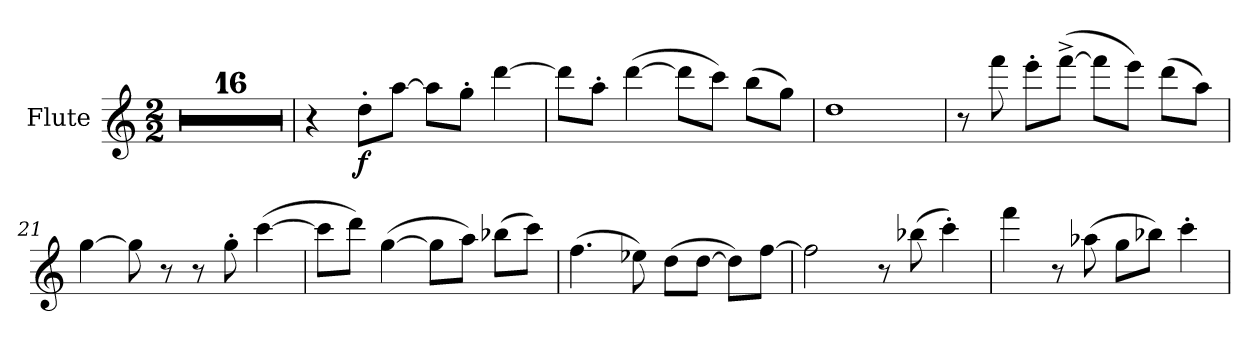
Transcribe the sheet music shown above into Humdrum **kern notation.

**kern	**dynam
*part1	*part1
*staff1	*staff1
*I"Flute	*
*I'Fl.	*
*clefG2	*
*k[]	*
*M2/2	*
=1	=1
1r	.
=2	=2
1r	.
=3	=3
1r	.
=4	=4
1r	.
=5	=5
1r	.
=6	=6
1r	.
=7	=7
1r	.
=8	=8
1r	.
=9	=9
1r	.
=10	=10
1r	.
=11	=11
1r	.
=12	=12
1r	.
=13	=13
1r	.
=14	=14
1r	.
=15	=15
1r	.
=16	=16
1r	.
=17	=17
4r	.
!	!LO:DY:b
8dd'\L	f
[8aa\J	.
8aa\L]	.
8gg'\J	.
[4ddd\	.
=18	=18
8ddd\L]	.
8aa'\J	.
(>[4ddd\	.
8ddd\L]	.
8ccc\J)	.
(>8bb\L	.
8gg\J)	.
=19	=19
1dd	.
=20	=20
8r	.
8fff\	.
8eee'\L	.
(>[8fff^\J	.
8fff\L]	.
8eee\J)	.
(>8ddd\L	.
8aa\J)	.
=21	=21
[4gg\	.
8gg\]	.
8r	.
8r	.
8gg'\	.
(>[4ccc\	.
!!LO:LB:g=z
=22	=22
8ccc\L]	.
8ddd\J)	.
(>[4gg\	.
8gg\L]	.
8aa\J)	.
(>8bb-X\L	.
8ccc\J)	.
=23	=23
(>4.ff\	.
8ee-X\)	.
(>8dd\L	.
[8dd\J	.
8dd\L])	.
[8ff\J	.
=24	=24
2ff\]	.
8r	.
(>8bb-X\	.
4ccc'\)	.
=25	=25
4fff\	.
8r	.
(>8aa-X\	.
8gg\L	.
8bb-X\J)	.
4ccc'\	.
=	=
*-	*-
